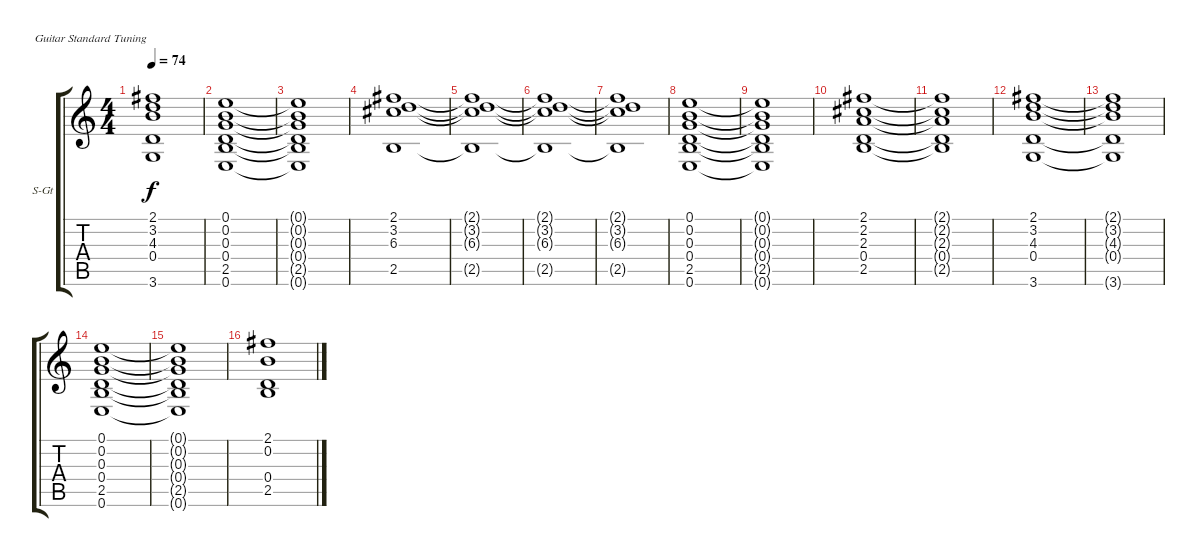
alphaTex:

\bracketExtendMode groupsimilarinstruments
\firstSystemTrackNameOrientation horizontal
\otherSystemsTrackNameOrientation horizontal
\track ("Synth" "S-Gt") {instrument stringensemble1}
\staff {score tabs}
\tuning (E4 B3 G3 D3 A2 E2)
\displaytranspose 12
\ts (4 4)
\tempo 74
\clef g2
\ks c
(2.1{t} 3.2{t} 4.3{t} 0.4{t} 3.6{t}).1{dy f} |
(0.1 0.2 0.3 0.4 2.5 0.6).1 |
(0.1{t} 0.2{t} 0.3{t} 0.4{t} 2.5{t} 0.6{t}).1 |
(2.1 3.2 6.3 2.5).1 |
(2.1{t} 3.2{t} 6.3{t} 2.5{t}).1 |
(2.1{t} 3.2{t} 6.3{t} 2.5{t}).1 |
(2.1{t} 3.2{t} 6.3{t} 2.5{t}).1 |
(0.1 0.2 0.3 0.4 2.5 0.6).1 |
(0.1{t} 0.2{t} 0.3{t} 0.4{t} 2.5{t} 0.6{t}).1 |
(2.1 2.2 2.3 0.4 2.5).1 |
(2.1{t} 2.2{t} 2.3{t} 0.4{t} 2.5{t}).1 |
(2.1 3.2 4.3 0.4 3.6).1 |
(2.1{t} 3.2{t} 4.3{t} 0.4{t} 3.6{t}).1 |
(0.1 0.2 0.3 0.4 2.5 0.6).1 |
(0.1{t} 0.2{t} 0.3{t} 0.4{t} 2.5{t} 0.6{t}).1 |
(2.1 0.2 0.4 2.5).1
